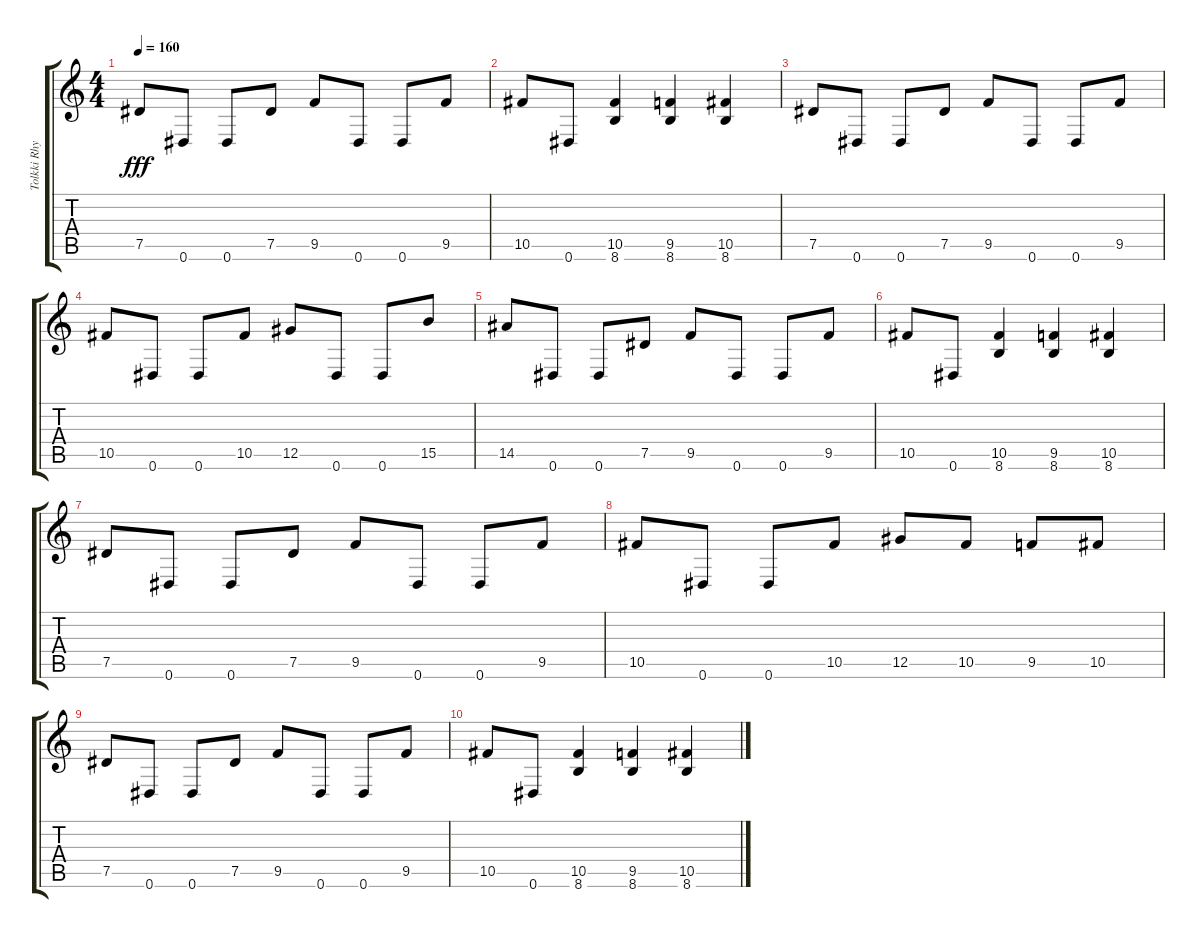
\track ("Tolkki Rhythm" "Tolkki Rhy") {instrument overdrivenguitar}
\staff {score tabs}
\tuning (Eb4 Bb3 Gb3 Db3 Ab2 Eb2) {hide}
\ts (4 4)
\tempo 160
\clef g2
\ks c
7.5.8{dy fff} 0.6.8 0.6.8 7.5.8 9.5.8 0.6.8 0.6.8 9.5.8 |
10.5.8{volume 15} 0.6.8 (10.5 8.6).4 (9.5 8.6).4 (10.5 8.6).4 |
7.5.8{volume 14} 0.6.8 0.6.8 7.5.8 9.5.8 0.6.8 0.6.8 9.5.8 |
10.5.8{volume 12} 0.6.8 0.6.8 10.5.8 12.5.8 0.6.8 0.6.8 15.5.8 |
14.5.8{volume 10} 0.6.8 0.6.8 7.5.8 9.5.8 0.6.8 0.6.8 9.5.8 |
10.5.8{volume 8} 0.6.8 (10.5 8.6).4 (9.5 8.6).4 (10.5 8.6).4 |
7.5.8{volume 6} 0.6.8 0.6.8 7.5.8 9.5.8 0.6.8 0.6.8 9.5.8 |
10.5.8{volume 4} 0.6.8 0.6.8 10.5.8 12.5.8 10.5.8 9.5.8 10.5.8 |
7.5.8{volume 2} 0.6.8 0.6.8 7.5.8 9.5.8 0.6.8 0.6.8 9.5.8 |
10.5.8{volume 0} 0.6.8 (10.5 8.6).4 (9.5 8.6).4 (10.5 8.6).4
